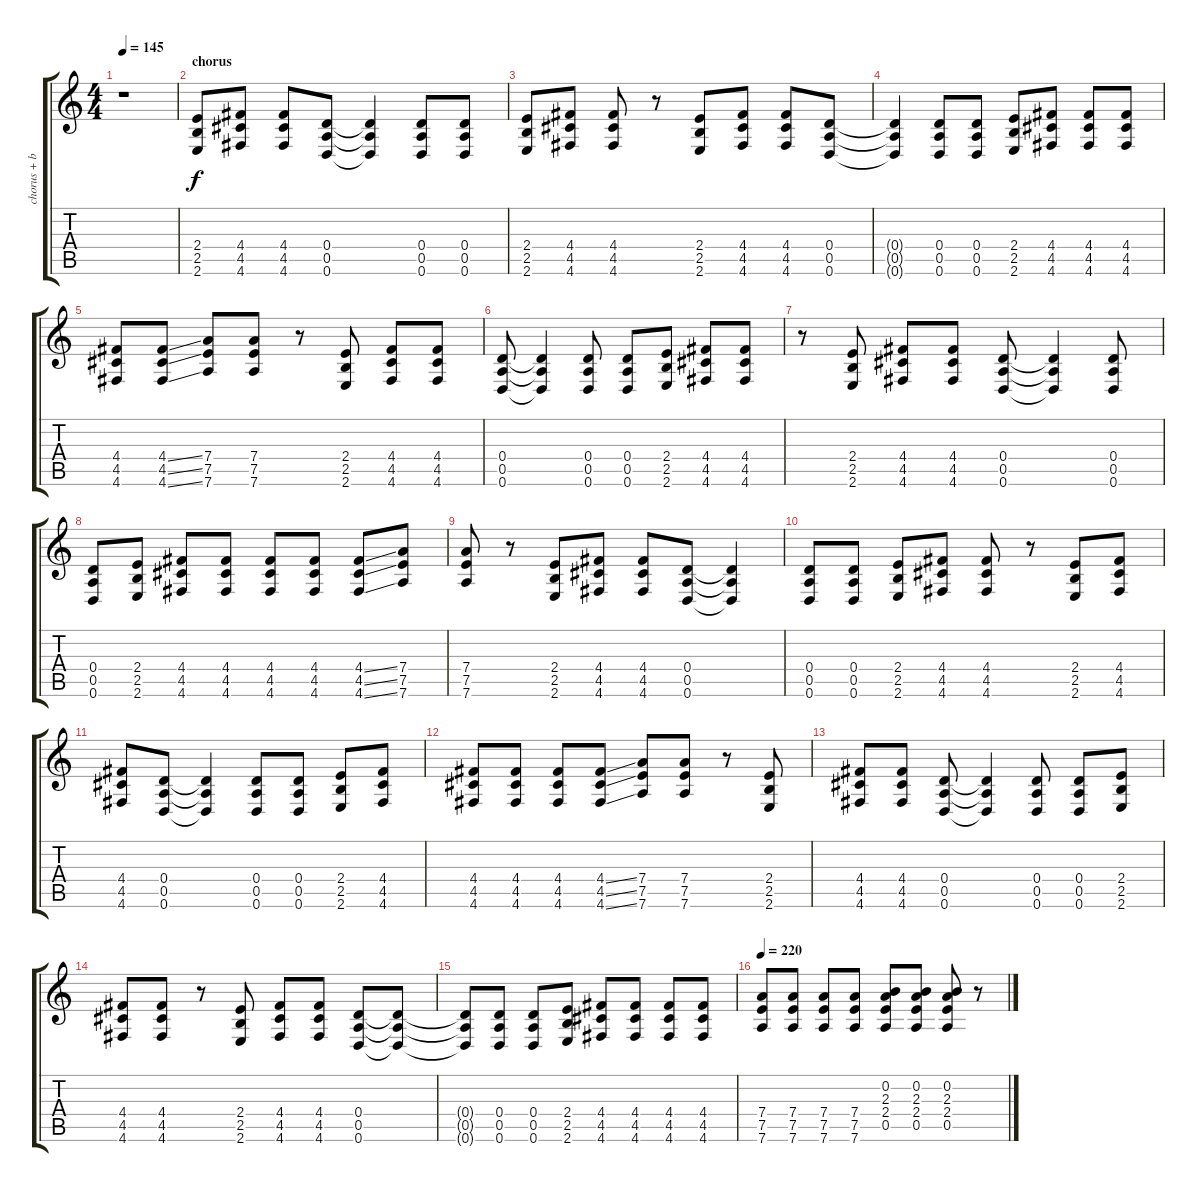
\track ("chorus + bridge part" "chorus + b") {instrument overdrivenguitar}
\staff {score tabs}
\tuning (E4 B3 G3 D3 A2 D2) {hide}
\ts (4 4)
\tempo 145
\clef g2
\ks c
r.1{dy f} |
\section ("" "chorus")
(2.4 2.5 2.6).8 (4.4 4.5 4.6).8 (4.4 4.5 4.6).8 (0.4 0.5 0.6).8 (0.4{t} 0.5{t} 0.6{t}).4 (0.4 0.5 0.6).8 (0.4 0.5 0.6).8 |
(2.4 2.5 2.6).8 (4.4 4.5 4.6).8 (4.4 4.5 4.6).8 r.8 (2.4 2.5 2.6).8 (4.4 4.5 4.6).8 (4.4 4.5 4.6).8 (0.4 0.5 0.6).8 |
(0.4{t} 0.5{t} 0.6{t}).4 (0.4 0.5 0.6).8 (0.4 0.5 0.6).8 (2.4 2.5 2.6).8 (4.4 4.5 4.6).8 (4.4 4.5 4.6).8 (4.4 4.5 4.6).8 |
(4.4 4.5 4.6).8 (4.4{ss} 4.5{ss} 4.6{ss}).8 (7.4 7.5 7.6).8 (7.4 7.5 7.6).8 r.8 (2.4 2.5 2.6).8 (4.4 4.5 4.6).8 (4.4 4.5 4.6).8 |
(0.4 0.5 0.6).8 (0.4{t} 0.5{t} 0.6{t}).4 (0.4 0.5 0.6).8 (0.4 0.5 0.6).8 (2.4 2.5 2.6).8 (4.4 4.5 4.6).8 (4.4 4.5 4.6).8 |
r.8 (2.4 2.5 2.6).8 (4.4 4.5 4.6).8 (4.4 4.5 4.6).8 (0.4 0.5 0.6).8 (0.4{t} 0.5{t} 0.6{t}).4 (0.4 0.5 0.6).8 |
(0.4 0.5 0.6).8 (2.4 2.5 2.6).8 (4.4 4.5 4.6).8 (4.4 4.5 4.6).8 (4.4 4.5 4.6).8 (4.4 4.5 4.6).8 (4.4{ss} 4.5{ss} 4.6{ss}).8 (7.4 7.5 7.6).8 |
(7.4 7.5 7.6).8 r.8 (2.4 2.5 2.6).8 (4.4 4.5 4.6).8 (4.4 4.5 4.6).8 (0.4 0.5 0.6).8 (0.4{t} 0.5{t} 0.6{t}).4 |
(0.4 0.5 0.6).8 (0.4 0.5 0.6).8 (2.4 2.5 2.6).8 (4.4 4.5 4.6).8 (4.4 4.5 4.6).8 r.8 (2.4 2.5 2.6).8 (4.4 4.5 4.6).8 |
(4.4 4.5 4.6).8 (0.4 0.5 0.6).8 (0.4{t} 0.5{t} 0.6{t}).4 (0.4 0.5 0.6).8 (0.4 0.5 0.6).8 (2.4 2.5 2.6).8 (4.4 4.5 4.6).8 |
(4.4 4.5 4.6).8 (4.4 4.5 4.6).8 (4.4 4.5 4.6).8 (4.4{ss} 4.5{ss} 4.6{ss}).8 (7.4 7.5 7.6).8 (7.4 7.5 7.6).8 r.8 (2.4 2.5 2.6).8 |
(4.4 4.5 4.6).8 (4.4 4.5 4.6).8 (0.4 0.5 0.6).8 (0.4{t} 0.5{t} 0.6{t}).4 (0.4 0.5 0.6).8 (0.4 0.5 0.6).8 (2.4 2.5 2.6).8 |
(4.4 4.5 4.6).8 (4.4 4.5 4.6).8 r.8 (2.4 2.5 2.6).8 (4.4 4.5 4.6).8 (4.4 4.5 4.6).8 (0.4 0.5 0.6).8 (0.4{t} 0.5{t} 0.6{t}).8 |
(0.4{t} 0.5{t} 0.6{t}).8 (0.4 0.5 0.6).8 (0.4 0.5 0.6).8 (2.4 2.5 2.6).8 (4.4 4.5 4.6).8 (4.4 4.5 4.6).8 (4.4 4.5 4.6).8 (4.4 4.5 4.6).8 |
\tempo 220
(7.4 7.5 7.6).8 (7.4 7.5 7.6).8 (7.4 7.5 7.6).8 (7.4 7.5 7.6).8 (0.2 2.3 2.4 0.5).8 (0.2 2.3 2.4 0.5).8 (0.2 2.3 2.4 0.5).8 r.8
